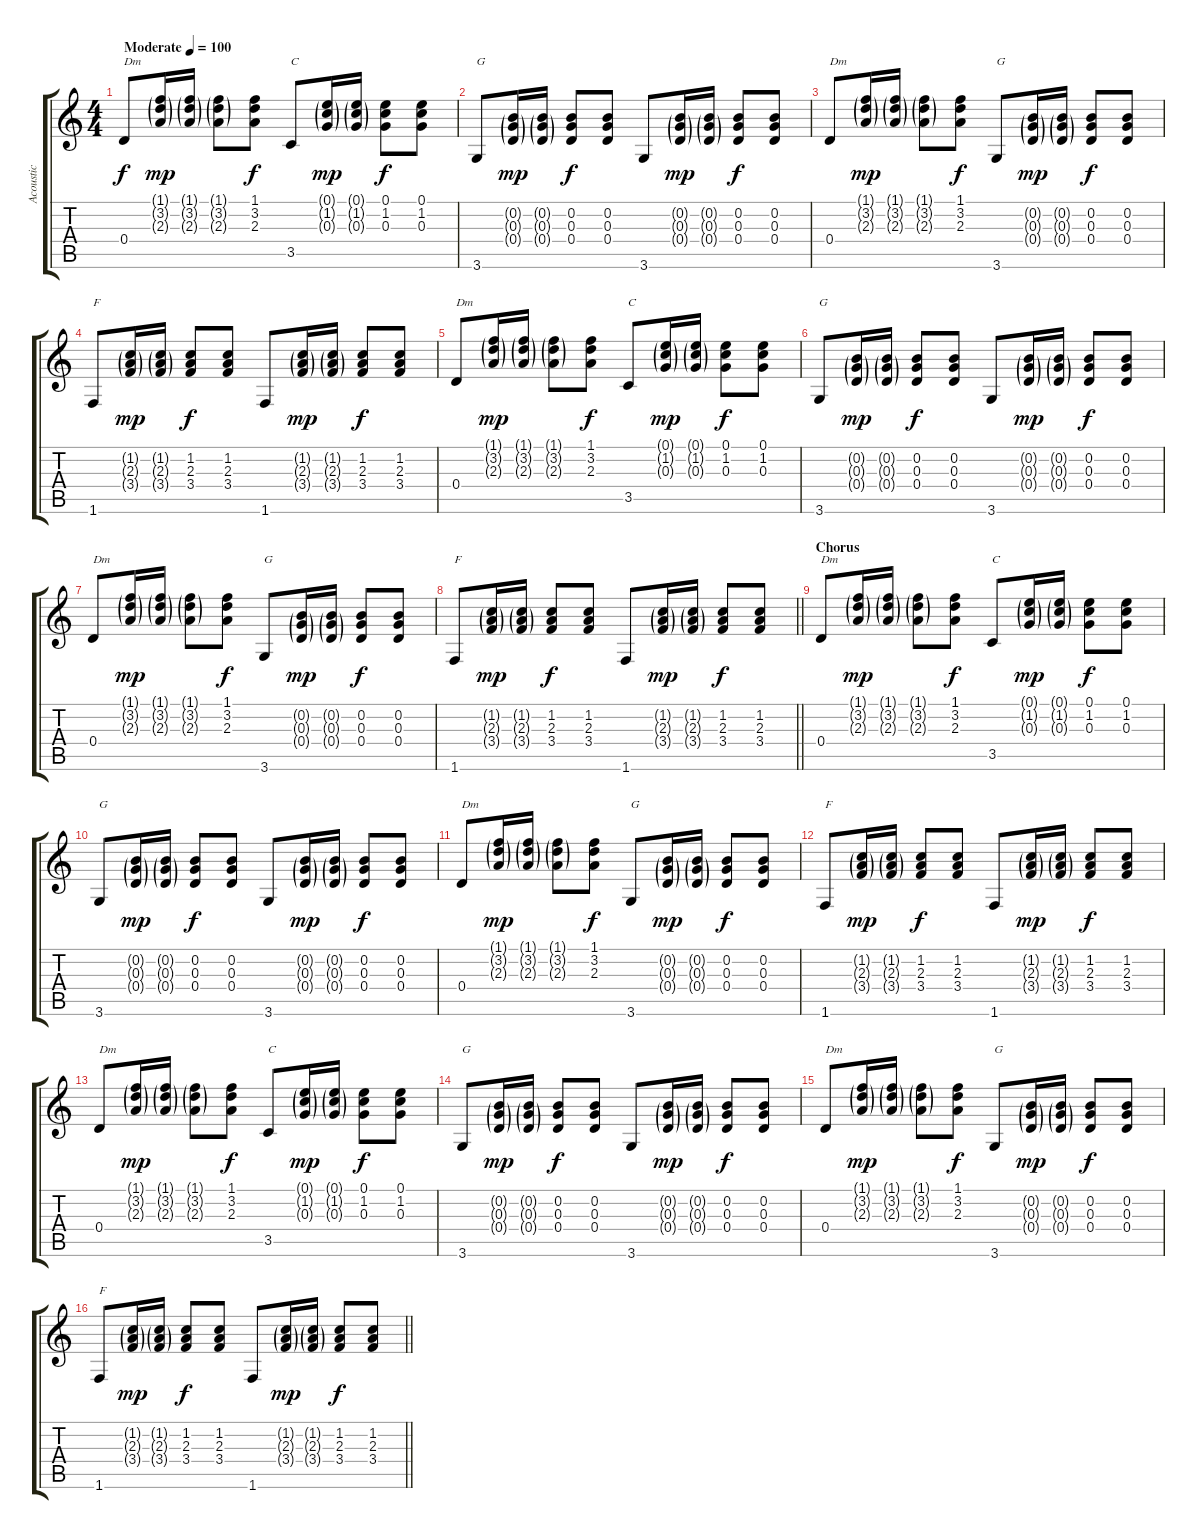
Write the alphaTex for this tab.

\track ("Acoustic" "Acoustic") {instrument acousticguitarsteel}
\staff {score tabs}
\tuning (E4 B3 G3 D3 A2 E2) {hide}
\ts (4 4)
\tempo (100 "Moderate")
\clef g2
\ks c
0.4.8{txt "Dm" dy f instrument acousticguitarsteel} (1.1{g} 3.2{g} 2.3{g}).16{dy mp} (1.1{g} 3.2{g} 2.3{g}).16 (1.1{g} 3.2{g} 2.3{g}).8 (1.1 3.2 2.3).8{dy f} 3.5.8{txt "C"} (0.1{g} 1.2{g} 0.3{g}).16{dy mp} (0.1{g} 1.2{g} 0.3{g}).16 (0.1 1.2 0.3).8{dy f} (0.1 1.2 0.3).8 |
3.6.8{txt "G"} (0.2{g} 0.3{g} 0.4{g}).16{dy mp} (0.2{g} 0.3{g} 0.4{g}).16 (0.2 0.3 0.4).8{dy f} (0.2 0.3 0.4).8 3.6.8 (0.2{g} 0.3{g} 0.4{g}).16{dy mp} (0.2{g} 0.3{g} 0.4{g}).16 (0.2 0.3 0.4).8{dy f} (0.2 0.3 0.4).8 |
0.4.8{txt "Dm"} (1.1{g} 3.2{g} 2.3{g}).16{dy mp} (1.1{g} 3.2{g} 2.3{g}).16 (1.1{g} 3.2{g} 2.3{g}).8 (1.1 3.2 2.3).8{dy f} 3.6.8{txt "G"} (0.2{g} 0.3{g} 0.4{g}).16{dy mp} (0.2{g} 0.3{g} 0.4{g}).16 (0.2 0.3 0.4).8{dy f} (0.2 0.3 0.4).8 |
1.6.8{txt "F"} (1.2{g} 2.3{g} 3.4{g}).16{dy mp} (1.2{g} 2.3{g} 3.4{g}).16 (1.2 2.3 3.4).8{dy f} (1.2 2.3 3.4).8 1.6.8 (1.2{g} 2.3{g} 3.4{g}).16{dy mp} (1.2{g} 2.3{g} 3.4{g}).16 (1.2 2.3 3.4).8{dy f} (1.2 2.3 3.4).8 |
0.4.8{txt "Dm"} (1.1{g} 3.2{g} 2.3{g}).16{dy mp} (1.1{g} 3.2{g} 2.3{g}).16 (1.1{g} 3.2{g} 2.3{g}).8 (1.1 3.2 2.3).8{dy f} 3.5.8{txt "C"} (0.1{g} 1.2{g} 0.3{g}).16{dy mp} (0.1{g} 1.2{g} 0.3{g}).16 (0.1 1.2 0.3).8{dy f} (0.1 1.2 0.3).8 |
3.6.8{txt "G"} (0.2{g} 0.3{g} 0.4{g}).16{dy mp} (0.2{g} 0.3{g} 0.4{g}).16 (0.2 0.3 0.4).8{dy f} (0.2 0.3 0.4).8 3.6.8 (0.2{g} 0.3{g} 0.4{g}).16{dy mp} (0.2{g} 0.3{g} 0.4{g}).16 (0.2 0.3 0.4).8{dy f} (0.2 0.3 0.4).8 |
0.4.8{txt "Dm"} (1.1{g} 3.2{g} 2.3{g}).16{dy mp} (1.1{g} 3.2{g} 2.3{g}).16 (1.1{g} 3.2{g} 2.3{g}).8 (1.1 3.2 2.3).8{dy f} 3.6.8{txt "G"} (0.2{g} 0.3{g} 0.4{g}).16{dy mp} (0.2{g} 0.3{g} 0.4{g}).16 (0.2 0.3 0.4).8{dy f} (0.2 0.3 0.4).8 |
\barLineRight lightlight
1.6.8{txt "F"} (1.2{g} 2.3{g} 3.4{g}).16{dy mp} (1.2{g} 2.3{g} 3.4{g}).16 (1.2 2.3 3.4).8{dy f} (1.2 2.3 3.4).8 1.6.8 (1.2{g} 2.3{g} 3.4{g}).16{dy mp} (1.2{g} 2.3{g} 3.4{g}).16 (1.2 2.3 3.4).8{dy f} (1.2 2.3 3.4).8 |
\section ("" "Chorus")
0.4.8{txt "Dm"} (1.1{g} 3.2{g} 2.3{g}).16{dy mp} (1.1{g} 3.2{g} 2.3{g}).16 (1.1{g} 3.2{g} 2.3{g}).8 (1.1 3.2 2.3).8{dy f} 3.5.8{txt "C"} (0.1{g} 1.2{g} 0.3{g}).16{dy mp} (0.1{g} 1.2{g} 0.3{g}).16 (0.1 1.2 0.3).8{dy f} (0.1 1.2 0.3).8 |
3.6.8{txt "G"} (0.2{g} 0.3{g} 0.4{g}).16{dy mp} (0.2{g} 0.3{g} 0.4{g}).16 (0.2 0.3 0.4).8{dy f} (0.2 0.3 0.4).8 3.6.8 (0.2{g} 0.3{g} 0.4{g}).16{dy mp} (0.2{g} 0.3{g} 0.4{g}).16 (0.2 0.3 0.4).8{dy f} (0.2 0.3 0.4).8 |
0.4.8{txt "Dm"} (1.1{g} 3.2{g} 2.3{g}).16{dy mp} (1.1{g} 3.2{g} 2.3{g}).16 (1.1{g} 3.2{g} 2.3{g}).8 (1.1 3.2 2.3).8{dy f} 3.6.8{txt "G"} (0.2{g} 0.3{g} 0.4{g}).16{dy mp} (0.2{g} 0.3{g} 0.4{g}).16 (0.2 0.3 0.4).8{dy f} (0.2 0.3 0.4).8 |
1.6.8{txt "F"} (1.2{g} 2.3{g} 3.4{g}).16{dy mp} (1.2{g} 2.3{g} 3.4{g}).16 (1.2 2.3 3.4).8{dy f} (1.2 2.3 3.4).8 1.6.8 (1.2{g} 2.3{g} 3.4{g}).16{dy mp} (1.2{g} 2.3{g} 3.4{g}).16 (1.2 2.3 3.4).8{dy f} (1.2 2.3 3.4).8 |
0.4.8{txt "Dm"} (1.1{g} 3.2{g} 2.3{g}).16{dy mp} (1.1{g} 3.2{g} 2.3{g}).16 (1.1{g} 3.2{g} 2.3{g}).8 (1.1 3.2 2.3).8{dy f} 3.5.8{txt "C"} (0.1{g} 1.2{g} 0.3{g}).16{dy mp} (0.1{g} 1.2{g} 0.3{g}).16 (0.1 1.2 0.3).8{dy f} (0.1 1.2 0.3).8 |
3.6.8{txt "G"} (0.2{g} 0.3{g} 0.4{g}).16{dy mp} (0.2{g} 0.3{g} 0.4{g}).16 (0.2 0.3 0.4).8{dy f} (0.2 0.3 0.4).8 3.6.8 (0.2{g} 0.3{g} 0.4{g}).16{dy mp} (0.2{g} 0.3{g} 0.4{g}).16 (0.2 0.3 0.4).8{dy f} (0.2 0.3 0.4).8 |
0.4.8{txt "Dm"} (1.1{g} 3.2{g} 2.3{g}).16{dy mp} (1.1{g} 3.2{g} 2.3{g}).16 (1.1{g} 3.2{g} 2.3{g}).8 (1.1 3.2 2.3).8{dy f} 3.6.8{txt "G"} (0.2{g} 0.3{g} 0.4{g}).16{dy mp} (0.2{g} 0.3{g} 0.4{g}).16 (0.2 0.3 0.4).8{dy f} (0.2 0.3 0.4).8 |
\barLineRight lightlight
1.6.8{txt "F"} (1.2{g} 2.3{g} 3.4{g}).16{dy mp} (1.2{g} 2.3{g} 3.4{g}).16 (1.2 2.3 3.4).8{dy f} (1.2 2.3 3.4).8 1.6.8 (1.2{g} 2.3{g} 3.4{g}).16{dy mp} (1.2{g} 2.3{g} 3.4{g}).16 (1.2 2.3 3.4).8{dy f} (1.2 2.3 3.4).8
